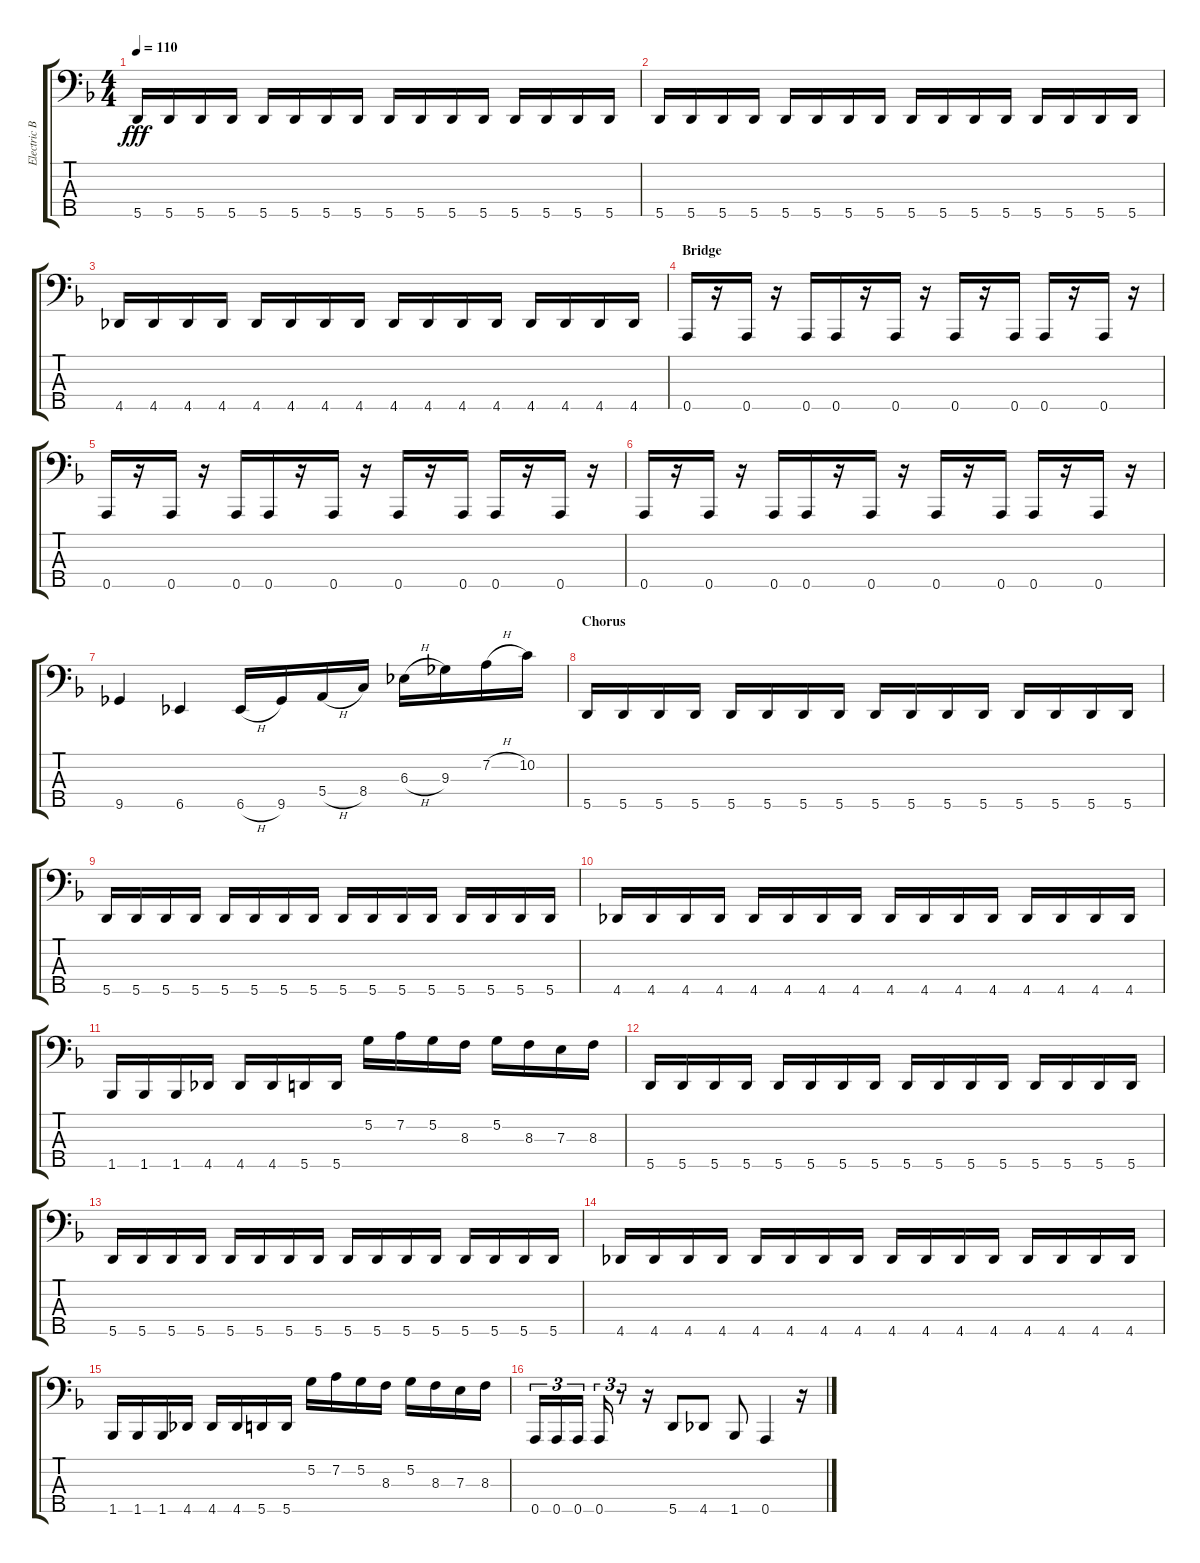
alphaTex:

\track ("Electric Bass" "Electric B") {instrument electricbassfinger}
\staff {score tabs}
\tuning (G2 D2 A1 E1 A0) {hide}
\ts (4 4)
\tempo 110
\clef f4
\ks dminor
5.5.16{dy fff} 5.5.16 5.5.16 5.5.16 5.5.16 5.5.16 5.5.16 5.5.16 5.5.16 5.5.16 5.5.16 5.5.16 5.5.16 5.5.16 5.5.16 5.5.16 |
5.5.16 5.5.16 5.5.16 5.5.16 5.5.16 5.5.16 5.5.16 5.5.16 5.5.16 5.5.16 5.5.16 5.5.16 5.5.16 5.5.16 5.5.16 5.5.16 |
4.5.16 4.5.16 4.5.16 4.5.16 4.5.16 4.5.16 4.5.16 4.5.16 4.5.16 4.5.16 4.5.16 4.5.16 4.5.16 4.5.16 4.5.16 4.5.16 |
\section ("" "Bridge")
0.5.16 r.16 0.5.16 r.16 0.5.16 0.5.16 r.16 0.5.16 r.16 0.5.16 r.16 0.5.16 0.5.16 r.16 0.5.16 r.16 |
0.5.16 r.16 0.5.16 r.16 0.5.16 0.5.16 r.16 0.5.16 r.16 0.5.16 r.16 0.5.16 0.5.16 r.16 0.5.16 r.16 |
0.5.16 r.16 0.5.16 r.16 0.5.16 0.5.16 r.16 0.5.16 r.16 0.5.16 r.16 0.5.16 0.5.16 r.16 0.5.16 r.16 |
9.5.4 6.5.4 6.5{h}.16 9.5.16 5.4{h}.16 8.4.16 6.3{h}.16 9.3.16 7.2{h}.16 10.2.16 |
\section ("" "Chorus")
5.5.16 5.5.16 5.5.16 5.5.16 5.5.16 5.5.16 5.5.16 5.5.16 5.5.16 5.5.16 5.5.16 5.5.16 5.5.16 5.5.16 5.5.16 5.5.16 |
5.5.16 5.5.16 5.5.16 5.5.16 5.5.16 5.5.16 5.5.16 5.5.16 5.5.16 5.5.16 5.5.16 5.5.16 5.5.16 5.5.16 5.5.16 5.5.16 |
4.5.16 4.5.16 4.5.16 4.5.16 4.5.16 4.5.16 4.5.16 4.5.16 4.5.16 4.5.16 4.5.16 4.5.16 4.5.16 4.5.16 4.5.16 4.5.16 |
1.5.16 1.5.16 1.5.16 4.5.16 4.5.16 4.5.16 5.5.16 5.5.16 5.2.16 7.2.16 5.2.16 8.3.16 5.2.16 8.3.16 7.3.16 8.3.16 |
5.5.16 5.5.16 5.5.16 5.5.16 5.5.16 5.5.16 5.5.16 5.5.16 5.5.16 5.5.16 5.5.16 5.5.16 5.5.16 5.5.16 5.5.16 5.5.16 |
5.5.16 5.5.16 5.5.16 5.5.16 5.5.16 5.5.16 5.5.16 5.5.16 5.5.16 5.5.16 5.5.16 5.5.16 5.5.16 5.5.16 5.5.16 5.5.16 |
4.5.16 4.5.16 4.5.16 4.5.16 4.5.16 4.5.16 4.5.16 4.5.16 4.5.16 4.5.16 4.5.16 4.5.16 4.5.16 4.5.16 4.5.16 4.5.16 |
1.5.16 1.5.16 1.5.16 4.5.16 4.5.16 4.5.16 5.5.16 5.5.16 5.2.16 7.2.16 5.2.16 8.3.16 5.2.16 8.3.16 7.3.16 8.3.16 |
0.5.16{tu (3 2)} 0.5.16{tu (3 2)} 0.5.16{tu (3 2)} 0.5.16{tu (3 2)} r.8{tu (3 2)} r.16 5.5.8 4.5.8 1.5.8 0.5.4 r.16
